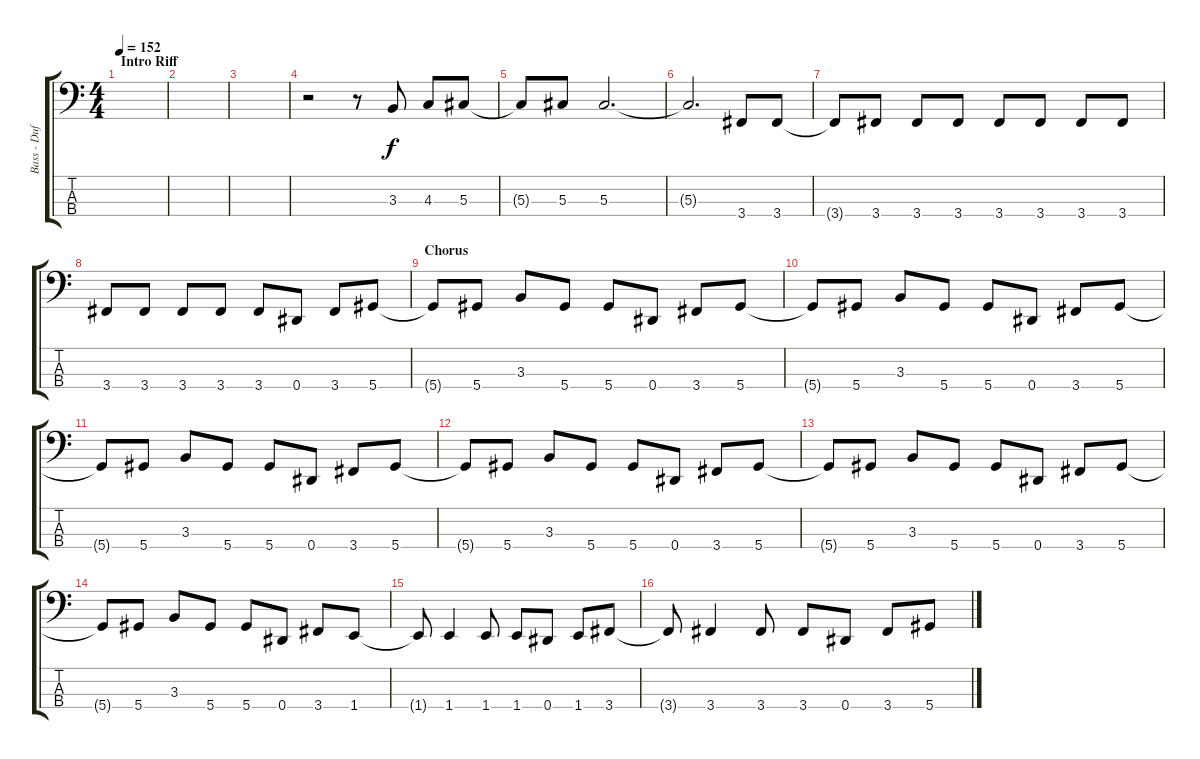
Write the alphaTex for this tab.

\track ("Bass - Duff \"Rose\" McKagan" "Bass - Duf") {instrument electricbassfinger}
\staff {score tabs}
\tuning (Gb2 Db2 Ab1 Eb1) {hide}
\ts (4 4)
\section ("" "Intro Riff")
\tempo 152
\clef f4
\ks c
|
|
|
r.2 r.8 3.3.8 4.3.8 5.3.8 |
5.3{t}.8 5.3.8 5.3.2{d} |
5.3{t}.2{d} 3.4.8 3.4.8 |
3.4{t}.8 3.4.8 3.4.8 3.4.8 3.4.8 3.4.8 3.4.8 3.4.8 |
3.4.8 3.4.8 3.4.8 3.4.8 3.4.8 0.4.8 3.4.8 5.4.8 |
\section ("" "Chorus")
5.4{t}.8 5.4.8 3.3.8 5.4.8 5.4.8 0.4.8 3.4.8 5.4.8 |
5.4{t}.8 5.4.8 3.3.8 5.4.8 5.4.8 0.4.8 3.4.8 5.4.8 |
5.4{t}.8 5.4.8 3.3.8 5.4.8 5.4.8 0.4.8 3.4.8 5.4.8 |
5.4{t}.8 5.4.8 3.3.8 5.4.8 5.4.8 0.4.8 3.4.8 5.4.8 |
5.4{t}.8 5.4.8 3.3.8 5.4.8 5.4.8 0.4.8 3.4.8 5.4.8 |
5.4{t}.8 5.4.8 3.3.8 5.4.8 5.4.8 0.4.8 3.4.8 1.4.8 |
1.4{t}.8 1.4.4 1.4.8 1.4.8 0.4.8 1.4.8 3.4.8 |
3.4{t}.8 3.4.4 3.4.8 3.4.8 0.4.8 3.4.8 5.4.8
